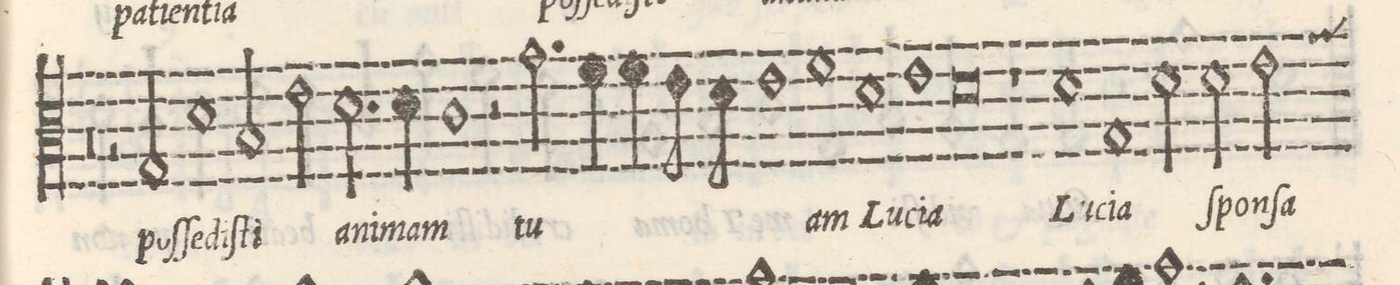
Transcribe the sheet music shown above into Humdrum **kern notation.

**kern	**text
*I"TENOR	*
*clefC3	*
*k[]	*
*met(C|)	*
*M2/1	*
=19-	=19-
0r	.
=20-	=20-
2r	.
2G/	poſ-
1d\	-ſe-
=21-	=21-
2B/	-diſ-
2e\	-ti
2.d\	a-
4d\	-ni-
=22-	=22-
1c\	-mam
2r	.
2.g\	tu-
=23-	=23-
4f\	.
4f\	.
8e\	.
8d\	.
1e\	.
=24-	=24-
1f\	-am
1d\	Lu-
=25-	=25-
1e\	-ci-
0d\	-a
=26-	=26-
1r	.
=27-	=27-
1d\	Lu-
1G/	-ci-
=28-	=28-
2d\	-a
2d\	ſpon-
2e\	-ſa
*custos:g	*
*-	*-
